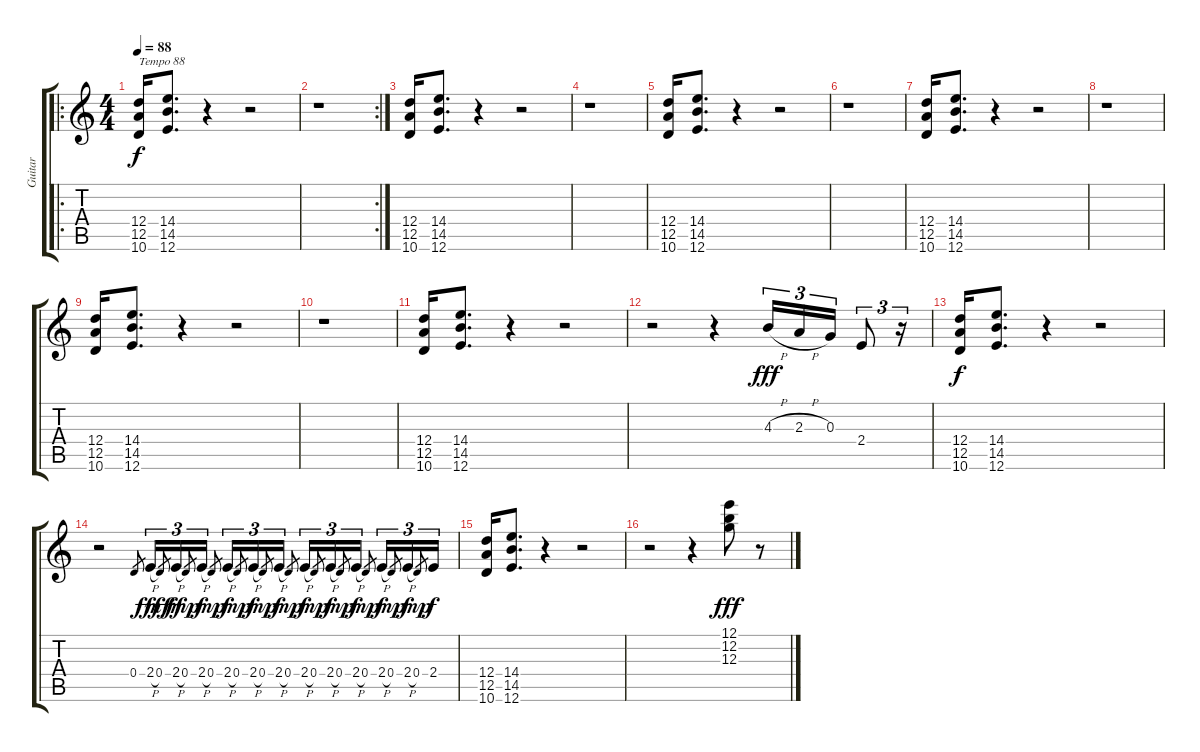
\track ("Guitar" "Guitar") {instrument distortionguitar}
\staff {score tabs}
\tuning (E4 B3 G3 D3 A2 E2) {hide}
\ro
\ts (4 4)
\tempo 88
\clef g2
\ks c
(12.4 12.5 10.6).16{txt "Tempo 88" dy f} (14.4 14.5 12.6).8{d} r.4 r.2 |
\rc 2
r.1 |
(12.4 12.5 10.6).16 (14.4 14.5 12.6).8{d} r.4 r.2 |
r.1 |
(12.4 12.5 10.6).16 (14.4 14.5 12.6).8{d} r.4 r.2 |
r.1 |
(12.4 12.5 10.6).16 (14.4 14.5 12.6).8{d} r.4 r.2 |
r.1 |
(12.4 12.5 10.6).16 (14.4 14.5 12.6).8{d} r.4 r.2 |
r.1 |
(12.4 12.5 10.6).16 (14.4 14.5 12.6).8{d} r.4 r.2 |
r.2 r.4 4.3{h}.16{tu (3 2) dy fff} 2.3{h}.16{tu (3 2)} 0.3.16{tu (3 2)} 2.4.8{tu (3 2)} r.16{tu (3 2)} |
(12.4 12.5 10.6).16{dy f} (14.4 14.5 12.6).8{d} r.4 r.2 |
r.2 0.4.8{gr} 2.4{h}.16{tu (3 2) dy fff} 0.4.8{gr dy mf} 2.4{h}.16{tu (3 2) dy ff} 0.4.8{gr dy mp} 2.4{h}.16{tu (3 2) dy f} 0.4.8{gr dy mp} 2.4{h}.16{tu (3 2) dy f} 0.4.8{gr dy mp} 2.4{h}.16{tu (3 2) dy f} 0.4.8{gr dy mp} 2.4{h}.16{tu (3 2) dy f} 0.4.8{gr dy mp} 2.4{h}.16{tu (3 2) dy f} 0.4.8{gr dy mp} 2.4{h}.16{tu (3 2) dy f} 0.4.8{gr dy mp} 2.4{h}.16{tu (3 2) dy f} 0.4.8{gr dy mp} 2.4{h}.16{tu (3 2) dy f} 0.4.8{gr dy mp} 2.4{h}.16{tu (3 2) dy f} 0.4.8{gr dy mp} 2.4.16{tu (3 2) dy f} |
(12.4 12.5 10.6).16 (14.4 14.5 12.6).8{d} r.4 r.2 |
r.2 r.4 (12.1 12.2 12.3).8{dy fff} r.8
